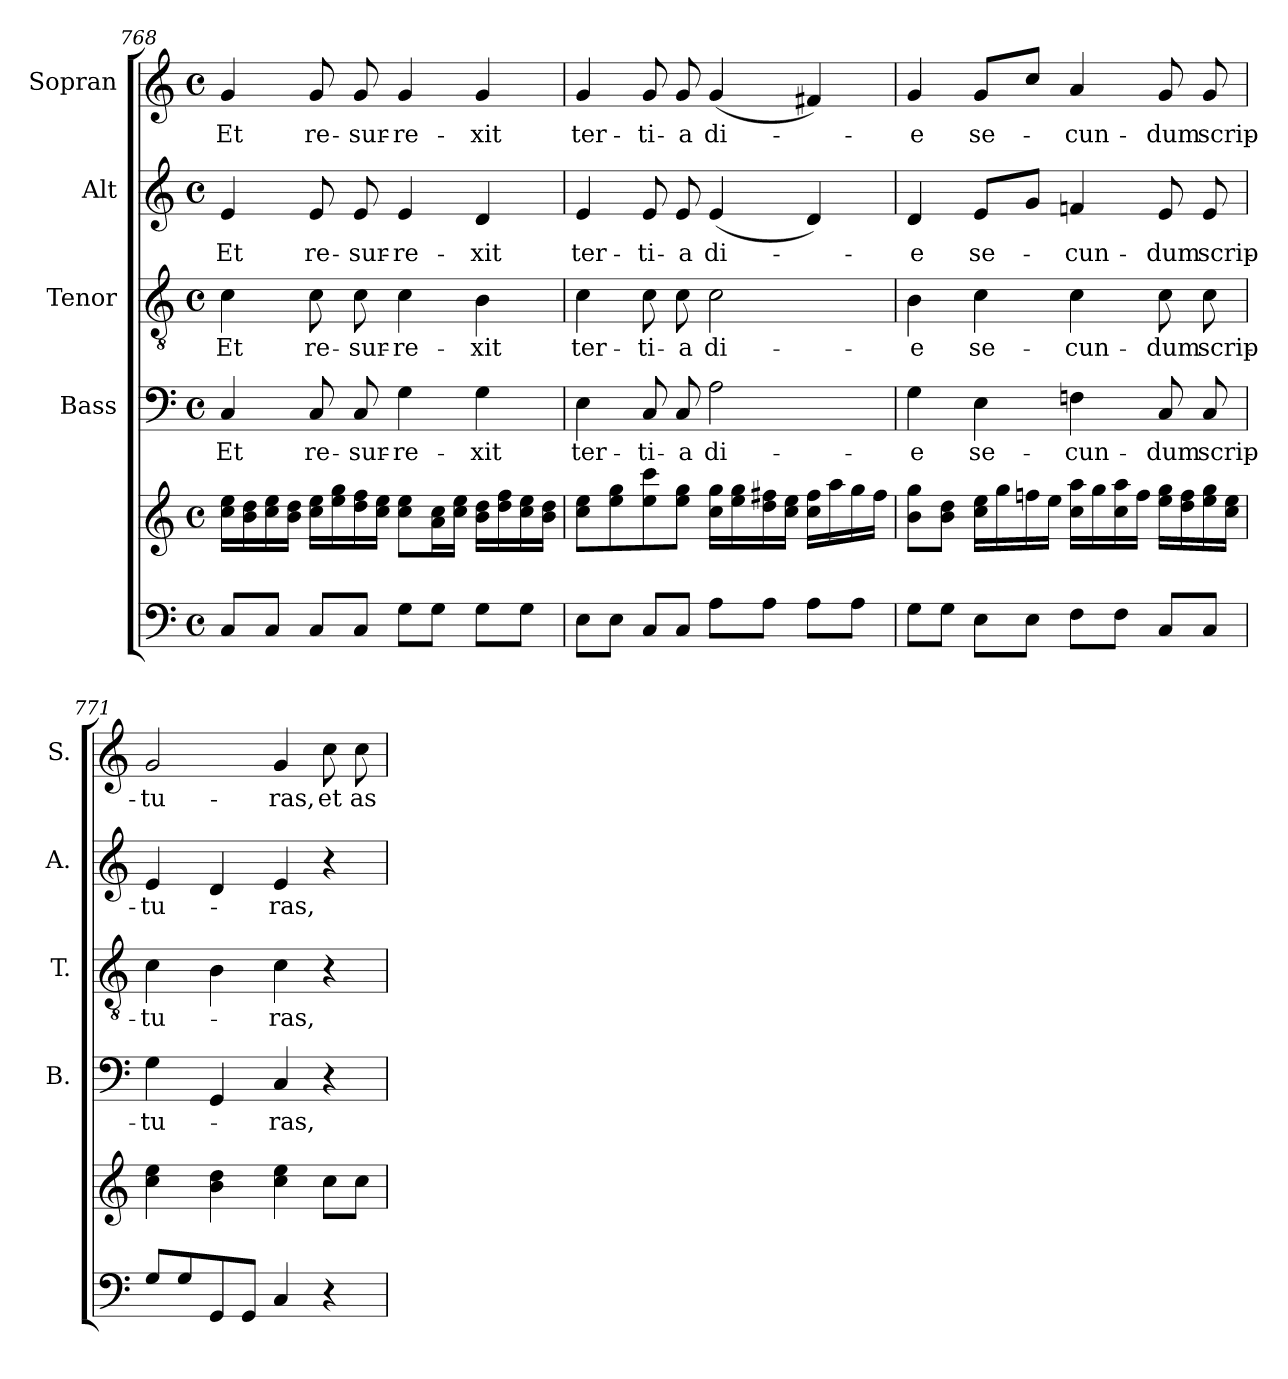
**kern	**kern	**kern	**text	**kern	**text	**kern	**text	**kern	**text
*part5	*part5	*part4	*part4	*part3	*part3	*part2	*part2	*part1	*part1
*staff6	*staff5	*staff4	*staff4	*staff3	*staff3	*staff2	*staff2	*staff1	*staff1
*	*	*I"Bass	*	*I"Tenor	*	*I"Alt	*	*I"Sopran	*
*	*	*I'B.	*	*I'T.	*	*I'A.	*	*I'S.	*
!!LO:LB:g=z
*clefF4	*clefG2	*clefF4	*	*clefGv2	*	*clefG2	*	*clefG2	*
*k[]	*k[]	*k[]	*	*k[]	*	*k[]	*	*k[]	*
*C:	*C:	*C:	*	*C:	*	*C:	*	*C:	*
*M4/4	*M4/4	*M4/4	*	*M4/4	*	*M4/4	*	*M4/4	*
*met(c)	*met(c)	*met(c)	*	*met(c)	*	*met(c)	*	*met(c)	*
=768	=768	=768	=768	=768	=768	=768	=768	=768	=768
!	!	!	!LO:LY:b	!	!LO:LY:b	!	!LO:LY:b	!	!LO:LY:b
8C/L	16cc\ 16ee\LL	4C/	Et	4c\	Et	4e/	Et	4g/	Et
.	16b\ 16dd\	.	.	.	.	.	.	.	.
8C/J	16cc\ 16ee\	.	.	.	.	.	.	.	.
.	16b\ 16dd\JJ	.	.	.	.	.	.	.	.
!	!	!	!LO:LY:b	!	!LO:LY:b	!	!LO:LY:b	!	!LO:LY:b
8C/L	16cc\ 16ee\LL	8C/	re-	8c\	re-	8e/	re-	8g/	re-
.	16ee\ 16gg\	.	.	.	.	.	.	.	.
!	!	!	!LO:LY:b	!	!LO:LY:b	!	!LO:LY:b	!	!LO:LY:b
8C/J	16dd\ 16ff\	8C/	-sur-	8c\	-sur-	8e/	-sur-	8g/	-sur-
.	16cc\ 16ee\JJ	.	.	.	.	.	.	.	.
!	!	!	!LO:LY:b	!	!LO:LY:b	!	!LO:LY:b	!	!LO:LY:b
8G\L	8cc\ 8ee\L	4G\	-re-	4c\	-re-	4e/	-re-	4g/	-re-
8G\J	16a\ 16cc\L	.	.	.	.	.	.	.	.
.	16cc\ 16ee\JJ	.	.	.	.	.	.	.	.
!	!	!	!LO:LY:b	!	!LO:LY:b	!	!LO:LY:b	!	!LO:LY:b
8G\L	16b\ 16dd\LL	4G\	-xit	4B\	-xit	4d/	-xit	4g/	-xit
.	16dd\ 16ff\	.	.	.	.	.	.	.	.
8G\J	16cc\ 16ee\	.	.	.	.	.	.	.	.
.	16b\ 16dd\JJ	.	.	.	.	.	.	.	.
=769	=769	=769	=769	=769	=769	=769	=769	=769	=769
!	!	!	!LO:LY:b	!	!LO:LY:b	!	!LO:LY:b	!	!LO:LY:b
8E\L	8cc\ 8ee\L	4E\	ter-	4c\	ter-	4e/	ter-	4g/	ter-
8E\J	8ee\ 8gg\	.	.	.	.	.	.	.	.
!	!	!	!LO:LY:b	!	!LO:LY:b	!	!LO:LY:b	!	!LO:LY:b
8C/L	8ee\ 8ccc\	8C/	-ti-	8c\	-ti-	8e/	-ti-	8g/	-ti-
!	!	!	!LO:LY:b	!	!LO:LY:b	!	!LO:LY:b	!	!LO:LY:b
8C/J	8ee\ 8gg\J	8C/	-a	8c\	-a	8e/	-a	8g/	-a
!	!	!	!LO:LY:b	!	!LO:LY:b	!	!LO:LY:b	!	!LO:LY:b
8A\L	16cc\ 16gg\LL	2A\	di-	2c\	di-	(<4e/	di-	(<4g/	di-
.	16ee\ 16gg\	.	.	.	.	.	.	.	.
8A\J	16dd\ 16ff#X\	.	.	.	.	.	.	.	.
.	16cc\ 16ee\JJ	.	.	.	.	.	.	.	.
8A\L	16cc\ 16ff#\LL	.	.	.	.	4d/)	.	4f#X/)	.
.	16aa\	.	.	.	.	.	.	.	.
8A\J	16gg\	.	.	.	.	.	.	.	.
.	16ff#\JJ	.	.	.	.	.	.	.	.
=770	=770	=770	=770	=770	=770	=770	=770	=770	=770
!	!	!	!LO:LY:b	!	!LO:LY:b	!	!LO:LY:b	!	!LO:LY:b
8G\L	8b\ 8gg\L	4G\	-e	4B\	-e	4d/	-e	4g/	-e
8G\J	8b\ 8dd\J	.	.	.	.	.	.	.	.
!	!	!	!LO:LY:b	!	!LO:LY:b	!	!LO:LY:b	!	!LO:LY:b
8E\L	16cc\ 16ee\LL	4E\	se-	4c\	se-	8e/L	se-	8g/L	se-
.	16gg\	.	.	.	.	.	.	.	.
8E\J	16ffn\	.	.	.	.	8g/J	.	8cc/J	.
.	16ee\JJ	.	.	.	.	.	.	.	.
!	!	!	!LO:LY:b	!	!LO:LY:b	!	!LO:LY:b	!	!LO:LY:b
8F\L	16cc\ 16aa\LL	4Fn\	-cun-	4c\	-cun-	4fn/	-cun-	4a/	-cun-
.	16gg\	.	.	.	.	.	.	.	.
8F\J	16cc\ 16aa\	.	.	.	.	.	.	.	.
.	16ff\JJ	.	.	.	.	.	.	.	.
!	!	!	!LO:LY:b	!	!LO:LY:b	!	!LO:LY:b	!	!LO:LY:b
8C/L	16ee\ 16gg\LL	8C/	-dum	8c\	-dum	8e/	-dum	8g/	-dum
.	16dd\ 16ff\	.	.	.	.	.	.	.	.
!	!	!	!LO:LY:b	!	!LO:LY:b	!	!LO:LY:b	!	!LO:LY:b
8C/J	16ee\ 16gg\	8C/	scrip-	8c\	scrip-	8e/	scrip-	8g/	scrip-
.	16cc\ 16ee\JJ	.	.	.	.	.	.	.	.
=771	=771	=771	=771	=771	=771	=771	=771	=771	=771
!	!	!	!LO:LY:b	!	!LO:LY:b	!	!LO:LY:b	!	!LO:LY:b
8G/L	4cc\ 4ee\	4G\	-tu-	4c\	-tu-	4e/	-tu-	2g/	-tu-
8G/	.	.	.	.	.	.	.	.	.
8GG/	4b\ 4dd\	4GG/	.	4B\	.	4d/	.	.	.
8GG/J	.	.	.	.	.	.	.	.	.
!	!	!	!LO:LY:b	!	!LO:LY:b	!	!LO:LY:b	!	!LO:LY:b
4C/	4cc\ 4ee\	4C/	-ras,	4c\	-ras,	4e/	-ras,	4g/	-ras,
!	!	!	!	!	!	!	!	!	!LO:LY:b
4r	8cc\L	4r	.	4r	.	4r	.	8cc\	et
!	!	!	!	!	!	!	!	!	!LO:LY:b
.	8cc\J	.	.	.	.	.	.	8cc\	as-
=	=	=	=	=	=	=	=	=	=
*-	*-	*-	*-	*-	*-	*-	*-	*-	*-
